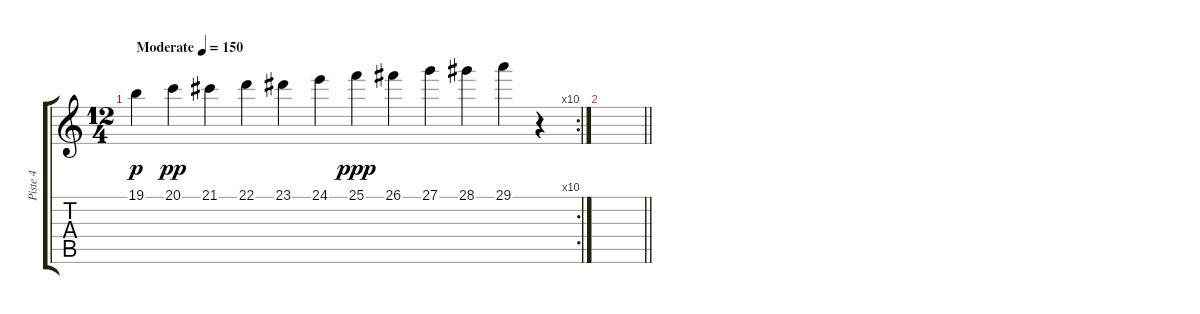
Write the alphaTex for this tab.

\track ("Piste 4" "Piste 4") {instrument acousticgrandpiano}
\staff {score tabs}
\tuning (E4 B3 G3 D3 A2 E2) {hide}
\rc 10
\ts (12 4)
\tempo (150 "Moderate")
\clef g2
\ks c
19.1.4{dy p instrument acousticgrandpiano} 20.1.4{dy pp} 21.1.4 22.1.4 23.1.4 24.1.4 25.1.4{dy ppp} 26.1.4 27.1.4 28.1.4 29.1.4 r.4 |
\barLineRight lightlight
